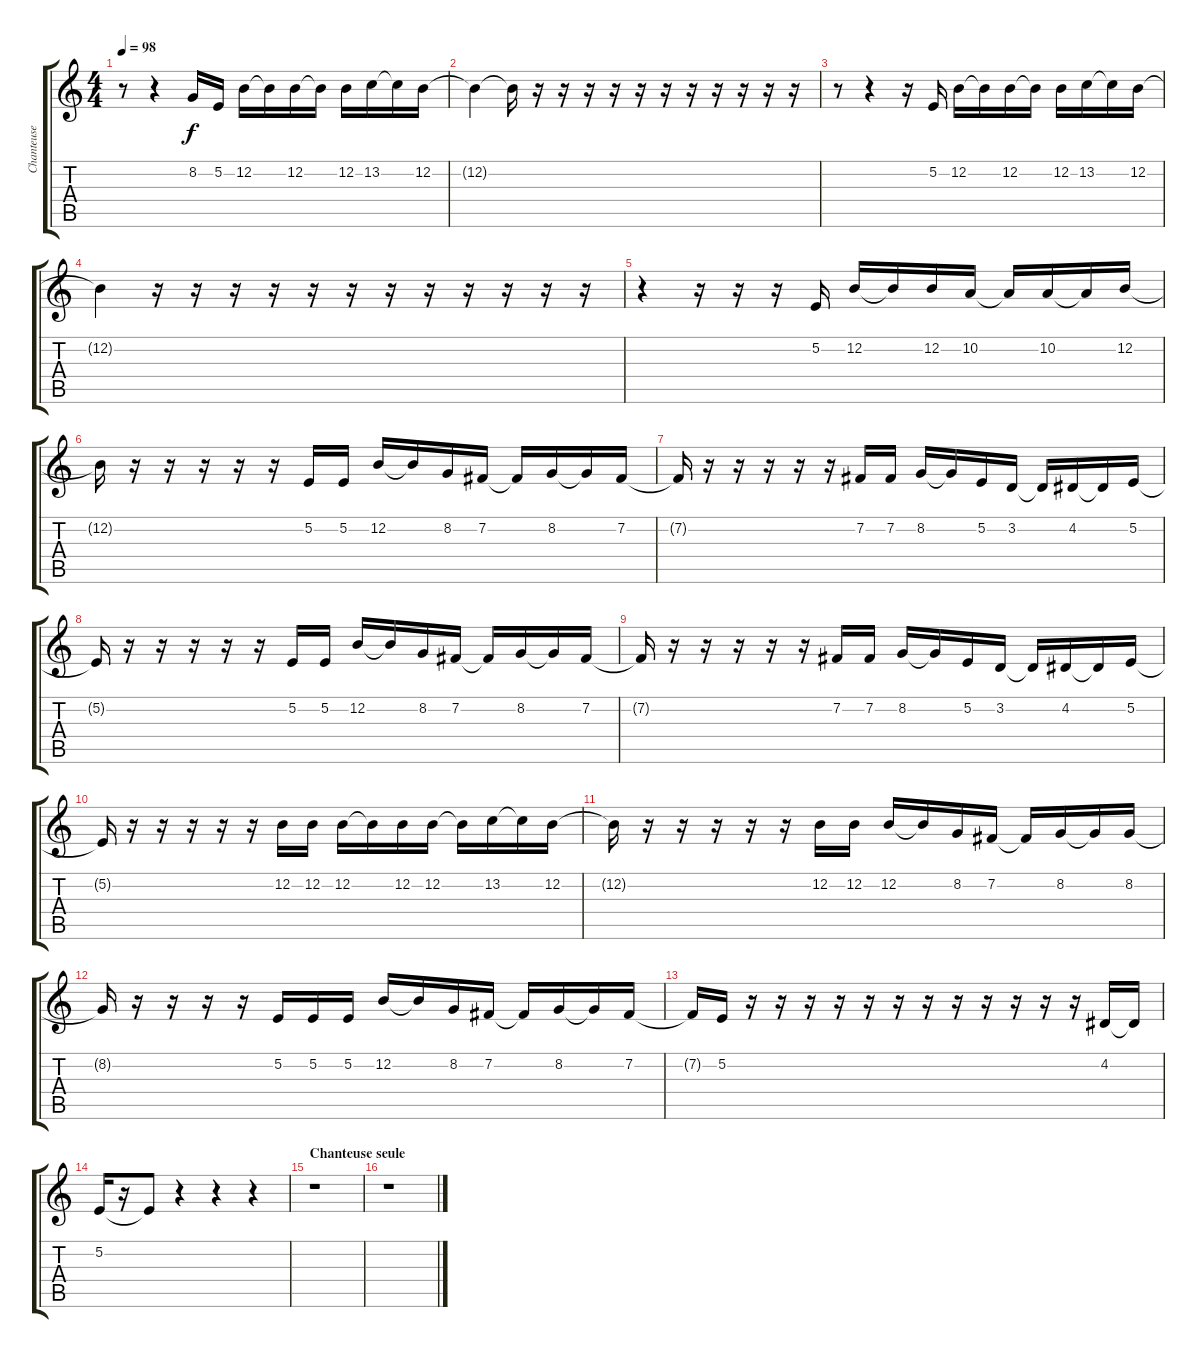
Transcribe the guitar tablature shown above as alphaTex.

\track ("Chanteuse" "Chanteuse") {instrument stringensemble1}
\staff {score tabs}
\tuning (E4 B3 G3 D3 A2 E2) {hide}
\ts (4 4)
\tempo 98
\clef g2
\ks c
r.8{dy f} r.4 8.2{t}.16 5.2.16 12.2.16 12.2{t}.16 12.2.16 12.2{t}.16 12.2.16 13.2.16 13.2{t}.16 12.2.16 |
12.2{t}.4 12.2{t}.16 r.16 r.16 r.16 r.16 r.16 r.16 r.16 r.16 r.16 r.16 r.16 |
r.8 r.4 r.16 5.2.16 12.2.16 12.2{t}.16 12.2.16 12.2{t}.16 12.2.16 13.2.16 13.2{t}.16 12.2.16 |
12.2{t}.4 r.16 r.16 r.16 r.16 r.16 r.16 r.16 r.16 r.16 r.16 r.16 r.16 |
r.4 r.16 r.16 r.16 5.2.16 12.2.16 12.2{t}.16 12.2.16 10.2.16 10.2{t}.16 10.2.16 10.2{t}.16 12.2.16 |
12.2{t}.16 r.16 r.16 r.16 r.16 r.16 5.2.16 5.2.16 12.2.16 12.2{t}.16 8.2.16 7.2.16 7.2{t}.16 8.2.16 8.2{t}.16 7.2.16 |
7.2{t}.16 r.16 r.16 r.16 r.16 r.16 7.2.16 7.2.16 8.2.16 8.2{t}.16 5.2.16 3.2.16 3.2{t}.16 4.2.16 4.2{t}.16 5.2.16 |
5.2{t}.16 r.16 r.16 r.16 r.16 r.16 5.2.16 5.2.16 12.2.16 12.2{t}.16 8.2.16 7.2.16 7.2{t}.16 8.2.16 8.2{t}.16 7.2.16 |
7.2{t}.16 r.16 r.16 r.16 r.16 r.16 7.2.16 7.2.16 8.2.16 8.2{t}.16 5.2.16 3.2.16 3.2{t}.16 4.2.16 4.2{t}.16 5.2.16 |
5.2{t}.16 r.16 r.16 r.16 r.16 r.16 12.2.16 12.2.16 12.2.16 12.2{t}.16 12.2.16 12.2.16 12.2{t}.16 13.2.16 13.2{t}.16 12.2.16 |
12.2{t}.16 r.16 r.16 r.16 r.16 r.16 12.2.16 12.2.16 12.2.16 12.2{t}.16 8.2.16 7.2.16 7.2{t}.16 8.2.16 8.2{t}.16 8.2.16 |
8.2{t}.16 r.16 r.16 r.16 r.16 5.2.16 5.2.16 5.2.16 12.2.16 12.2{t}.16 8.2.16 7.2.16 7.2{t}.16 8.2.16 8.2{t}.16 7.2.16 |
7.2{t}.16 5.2.16 r.16 r.16 r.16 r.16 r.16 r.16 r.16 r.16 r.16 r.16 r.16 r.16 4.2.16 4.2{t}.16 |
5.2.16 r.16 5.2{t}.8 r.4 r.4 r.4 |
\section ("" "Chanteuse seule")
r.1 |
r.1
